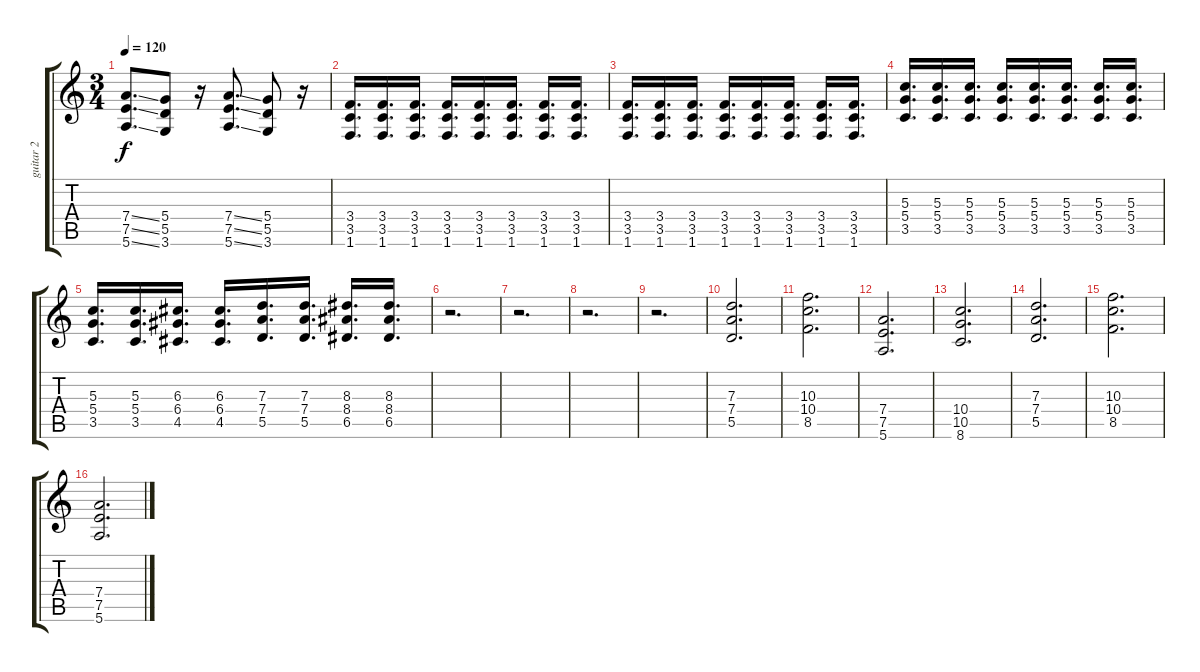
\track ("guitar 2" "guitar 2") {instrument overdrivenguitar}
\staff {score tabs}
\tuning (E4 B3 G3 D3 A2 E2) {hide}
\ts (3 4)
\tempo 120
\clef g2
\ks c
(7.4{ss} 7.5{ss} 5.6{ss}).8{d dy f} (5.4 5.5 3.6).8 r.16 (7.4{ss} 7.5{ss} 5.6{ss}).8{d} (5.4 5.5 3.6).8 r.16 |
(3.4 3.5 1.6).16{d} (3.4 3.5 1.6).16{d} (3.4 3.5 1.6).16{d} (3.4 3.5 1.6).16{d} (3.4 3.5 1.6).16{d} (3.4 3.5 1.6).16{d} (3.4 3.5 1.6).16{d} (3.4 3.5 1.6).16{d} |
(3.4 3.5 1.6).16{d} (3.4 3.5 1.6).16{d} (3.4 3.5 1.6).16{d} (3.4 3.5 1.6).16{d} (3.4 3.5 1.6).16{d} (3.4 3.5 1.6).16{d} (3.4 3.5 1.6).16{d} (3.4 3.5 1.6).16{d} |
(5.3 5.4 3.5).16{d} (5.3 5.4 3.5).16{d} (5.3 5.4 3.5).16{d} (5.3 5.4 3.5).16{d} (5.3 5.4 3.5).16{d} (5.3 5.4 3.5).16{d} (5.3 5.4 3.5).16{d} (5.3 5.4 3.5).16{d} |
(5.3 5.4 3.5).16{d} (5.3 5.4 3.5).16{d} (6.3 6.4 4.5).16{d} (6.3 6.4 4.5).16{d} (7.3 7.4 5.5).16{d} (7.3 7.4 5.5).16{d} (8.3 8.4 6.5).16{d} (8.3 8.4 6.5).16{d} |
r.2{d} |
r.2{d} |
r.2{d} |
r.2{d} |
(7.3 7.4 5.5).2{d} |
(10.3 10.4 8.5).2{d} |
(7.4 7.5 5.6).2{d} |
(10.4 10.5 8.6).2{d} |
(7.3 7.4 5.5).2{d} |
(10.3 10.4 8.5).2{d} |
(7.4 7.5 5.6).2{d}
